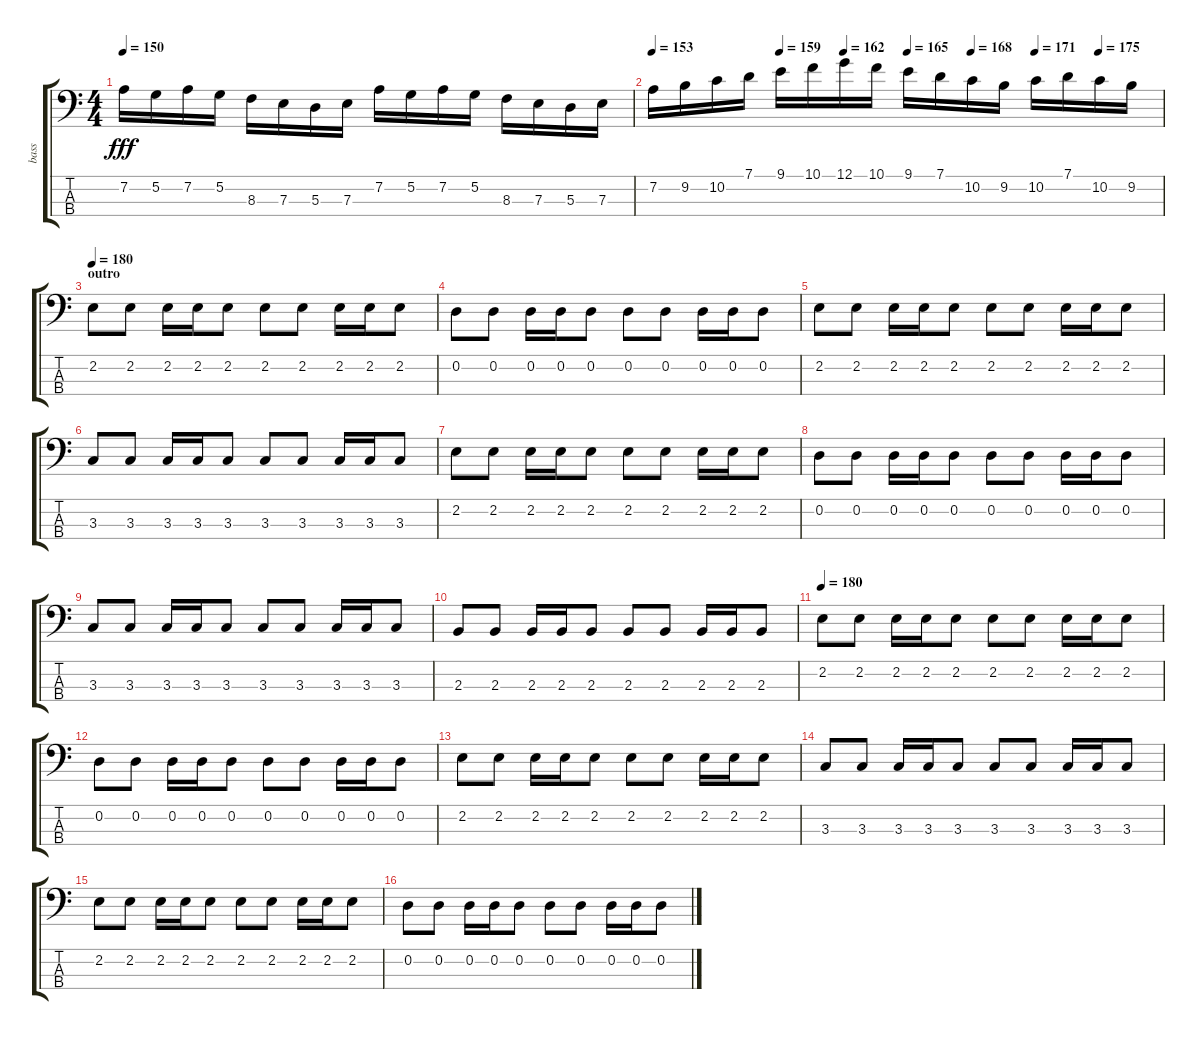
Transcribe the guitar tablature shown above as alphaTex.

\track ("bass" "bass") {instrument electricbassfinger}
\staff {score tabs}
\tuning (G2 D2 A1 E1) {hide}
\ts (4 4)
\tempo 150
\clef f4
\ks c
7.2.16{dy fff} 5.2.16 7.2.16 5.2.16 8.3.16 7.3.16 5.3.16 7.3.16 7.2.16 5.2.16 7.2.16 5.2.16 8.3.16 7.3.16 5.3.16 7.3.16 |
\tempo 153
\tempo (159 0.25)
\tempo (162 0.375)
\tempo (165 0.5)
\tempo (168 0.625)
\tempo (171 0.75)
\tempo (175 0.875)
7.2.16 9.2.16 10.2.16 7.1.16 9.1.16 10.1.16 12.1.16 10.1.16 9.1.16 7.1.16 10.2.16 9.2.16 10.2.16 7.1.16 10.2.16 9.2.16 |
\section ("" "outro")
\tempo 180
2.2.8 2.2.8 2.2.16 2.2.16 2.2.8 2.2.8 2.2.8 2.2.16 2.2.16 2.2.8 |
0.2.8 0.2.8 0.2.16 0.2.16 0.2.8 0.2.8 0.2.8 0.2.16 0.2.16 0.2.8 |
2.2.8 2.2.8 2.2.16 2.2.16 2.2.8 2.2.8 2.2.8 2.2.16 2.2.16 2.2.8 |
3.3.8 3.3.8 3.3.16 3.3.16 3.3.8 3.3.8 3.3.8 3.3.16 3.3.16 3.3.8 |
2.2.8 2.2.8 2.2.16 2.2.16 2.2.8 2.2.8 2.2.8 2.2.16 2.2.16 2.2.8 |
0.2.8 0.2.8 0.2.16 0.2.16 0.2.8 0.2.8 0.2.8 0.2.16 0.2.16 0.2.8 |
3.3.8 3.3.8 3.3.16 3.3.16 3.3.8 3.3.8 3.3.8 3.3.16 3.3.16 3.3.8 |
2.3.8 2.3.8 2.3.16 2.3.16 2.3.8 2.3.8 2.3.8 2.3.16 2.3.16 2.3.8 |
\tempo 180
2.2.8 2.2.8 2.2.16 2.2.16 2.2.8 2.2.8 2.2.8 2.2.16 2.2.16 2.2.8 |
0.2.8 0.2.8 0.2.16 0.2.16 0.2.8 0.2.8 0.2.8 0.2.16 0.2.16 0.2.8 |
2.2.8 2.2.8 2.2.16 2.2.16 2.2.8 2.2.8 2.2.8 2.2.16 2.2.16 2.2.8 |
3.3.8 3.3.8 3.3.16 3.3.16 3.3.8 3.3.8 3.3.8 3.3.16 3.3.16 3.3.8 |
2.2.8 2.2.8 2.2.16 2.2.16 2.2.8 2.2.8 2.2.8 2.2.16 2.2.16 2.2.8 |
0.2.8 0.2.8 0.2.16 0.2.16 0.2.8 0.2.8 0.2.8 0.2.16 0.2.16 0.2.8
